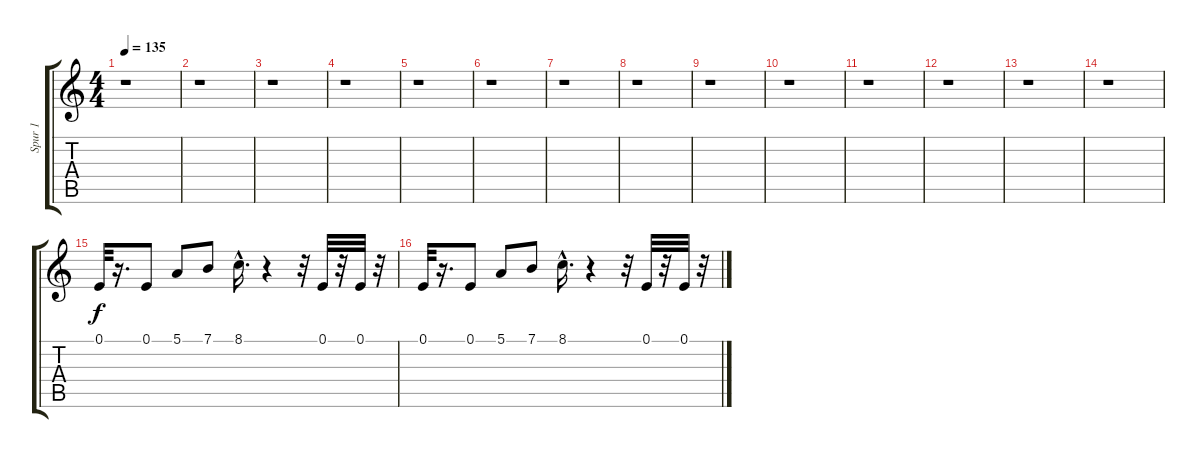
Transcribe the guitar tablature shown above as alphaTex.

\track ("Spur 1" "Spur 1") {instrument lead2sawtooth}
\staff {score tabs}
\tuning (E4 B3 G3 D3 A2 E2) {hide}
\ts (4 4)
\tempo 135
\clef g2
\ks c
r.1{dy f} |
r.1 |
r.1 |
r.1 |
r.1 |
r.1 |
r.1 |
r.1 |
r.1 |
r.1 |
r.1 |
r.1 |
r.1 |
r.1 |
0.1.32 r.16{d} 0.1.8 5.1.8 7.1.8 8.1{hac}.16{d} r.4 r.32 0.1.32 r.32 0.1.32 r.32 |
0.1.32 r.16{d} 0.1.8 5.1.8 7.1.8 8.1{hac}.16{d} r.4 r.32 0.1.32 r.32 0.1.32 r.32
